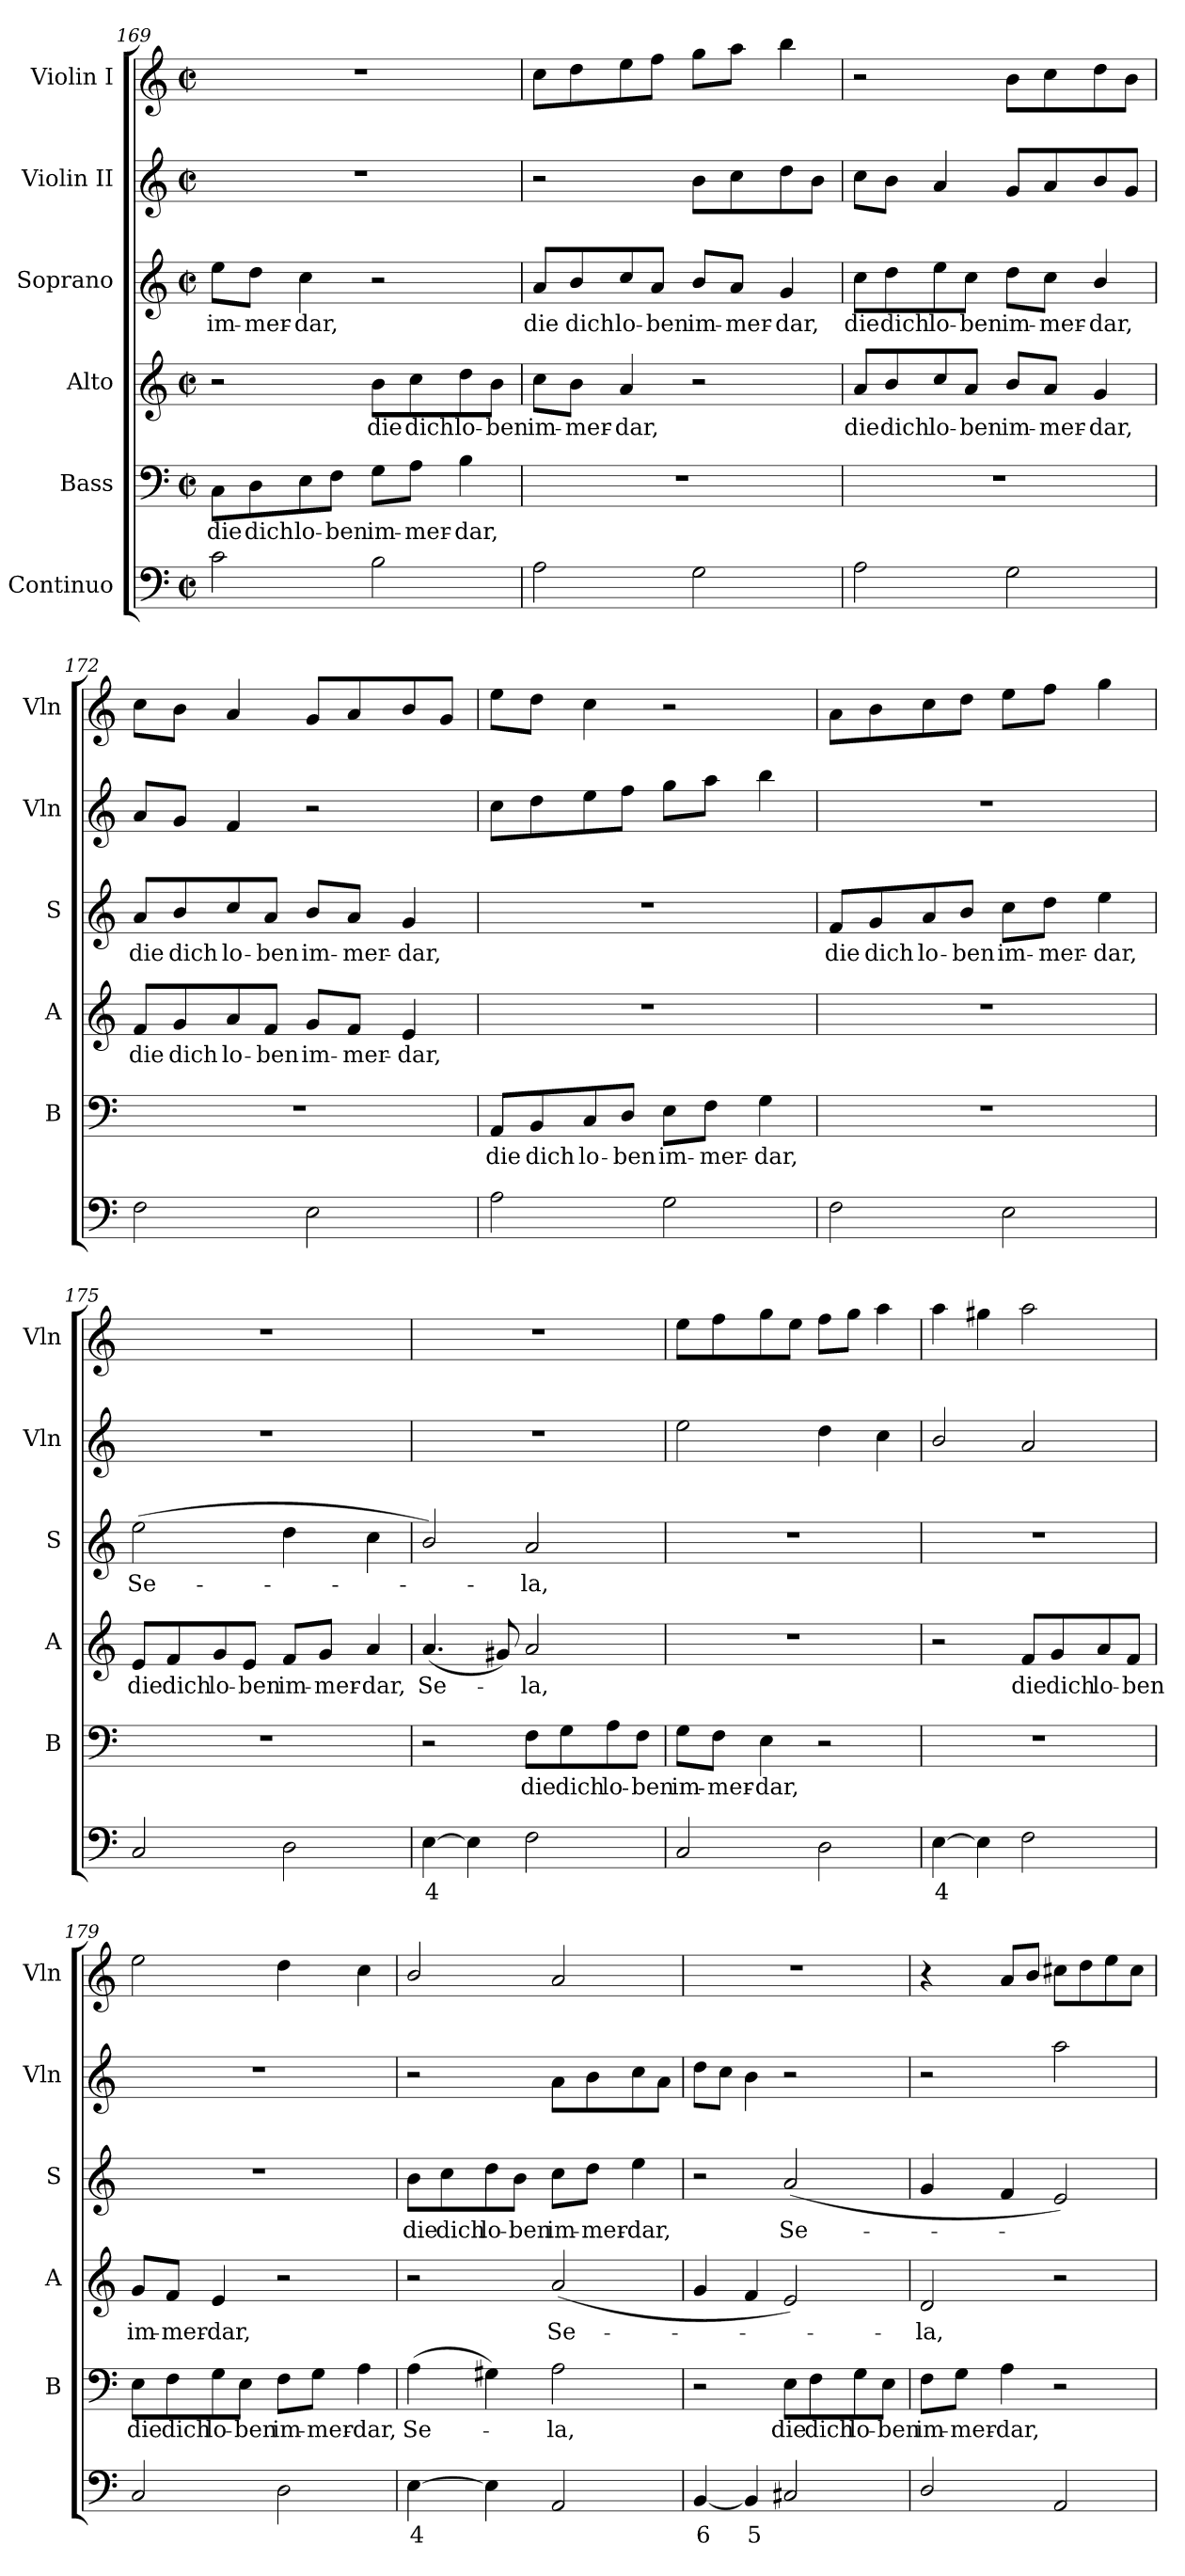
**kern	**text	**kern	**text	**kern	**text	**kern	**text	**kern	**kern
*part6	*part6	*part5	*part5	*part4	*part4	*part3	*part3	*part2	*part1
*staff6	*staff6	*staff5	*staff5	*staff4	*staff4	*staff3	*staff3	*staff2	*staff1
*I"Continuo	*	*I"Bass	*	*I"Alto	*	*I"Soprano	*	*I"Violin II	*I"Violin I
*	*	*I'B	*	*I'A	*	*I'S	*	*I'Vln	*I'Vln
*clefF4	*	*clefF4	*	*clefG2	*	*clefG2	*	*clefG2	*clefG2
*k[]	*	*k[]	*	*k[]	*	*k[]	*	*k[]	*k[]
*C:	*	*C:	*	*C:	*	*C:	*	*C:	*C:
*M2/2	*	*M2/2	*	*M2/2	*	*M2/2	*	*M2/2	*M2/2
*met(c|)	*	*met(c|)	*	*met(c|)	*	*met(c|)	*	*met(c|)	*met(c|)
=169	=169	=169	=169	=169	=169	=169	=169	=169	=169
!	!	!	!LO:LY:b	!	!	!	!LO:LY:b	!	!
2c	.	8C\L	die	2r	.	8ee\L	im-	1r	1r
!	!	!	!LO:LY:b	!	!	!	!LO:LY:b	!	!
.	.	8D\	dich	.	.	8dd\J	-mer-	.	.
!	!	!	!LO:LY:b	!	!	!	!LO:LY:b	!	!
.	.	8E\	lo-	.	.	4cc	-dar,	.	.
!	!	!	!LO:LY:b	!	!	!	!	!	!
.	.	8F\J	-ben	.	.	.	.	.	.
!	!	!	!LO:LY:b	!	!LO:LY:b	!	!	!	!
2B	.	8G\L	im-	8b\L	die	2r	.	.	.
!	!	!	!LO:LY:b	!	!LO:LY:b	!	!	!	!
.	.	8A\J	-mer-	8cc\	dich	.	.	.	.
!	!	!	!LO:LY:b	!	!LO:LY:b	!	!	!	!
.	.	4B	-dar,	8dd\	lo-	.	.	.	.
!	!	!	!	!	!LO:LY:b	!	!	!	!
.	.	.	.	8b\J	-ben	.	.	.	.
=170	=170	=170	=170	=170	=170	=170	=170	=170	=170
!	!	!	!	!	!LO:LY:b	!	!LO:LY:b	!	!
2A	.	1r	.	8cc\L	im-	8a/L	die	2r	8ccL
!	!	!	!	!	!LO:LY:b	!	!LO:LY:b	!	!
.	.	.	.	8b\J	-mer-	8b/	dich	.	8dd
!	!	!	!	!	!LO:LY:b	!	!LO:LY:b	!	!
.	.	.	.	4a	-dar,	8cc/	lo-	.	8ee
!	!	!	!	!	!	!	!LO:LY:b	!	!
.	.	.	.	.	.	8a/J	-ben	.	8ffJ
!	!	!	!	!	!	!	!LO:LY:b	!	!
2G	.	.	.	2r	.	8b/L	im-	8bL	8ggL
!	!	!	!	!	!	!	!LO:LY:b	!	!
.	.	.	.	.	.	8a/J	-mer-	8cc	8aaJ
!	!	!	!	!	!	!	!LO:LY:b	!	!
.	.	.	.	.	.	4g	-dar,	8dd	4bb
.	.	.	.	.	.	.	.	8bJ	.
!!LO:LB:g=z
=171	=171	=171	=171	=171	=171	=171	=171	=171	=171
!	!	!	!	!	!LO:LY:b	!	!LO:LY:b	!	!
2A	.	1r	.	8a/L	die	8cc\L	die	8ccL	2r
!	!	!	!	!	!LO:LY:b	!	!LO:LY:b	!	!
.	.	.	.	8b/	dich	8dd\	dich	8bJ	.
!	!	!	!	!	!LO:LY:b	!	!LO:LY:b	!	!
.	.	.	.	8cc/	lo-	8ee\	lo-	4a	.
!	!	!	!	!	!LO:LY:b	!	!LO:LY:b	!	!
.	.	.	.	8a/J	-ben	8cc\J	-ben	.	.
!	!	!	!	!	!LO:LY:b	!	!LO:LY:b	!	!
2G	.	.	.	8b/L	im-	8dd\L	im-	8gL	8bL
!	!	!	!	!	!LO:LY:b	!	!LO:LY:b	!	!
.	.	.	.	8a/J	-mer-	8cc\J	-mer-	8a	8cc
!	!	!	!	!	!LO:LY:b	!	!LO:LY:b	!	!
.	.	.	.	4g	-dar,	4b/	-dar,	8b	8dd
.	.	.	.	.	.	.	.	8gJ	8bJ
=172	=172	=172	=172	=172	=172	=172	=172	=172	=172
!	!	!	!	!	!LO:LY:b	!	!LO:LY:b	!	!
2F	.	1r	.	8f/L	die	8a/L	die	8aL	8ccL
!	!	!	!	!	!LO:LY:b	!	!LO:LY:b	!	!
.	.	.	.	8g/	dich	8b/	dich	8gJ	8bJ
!	!	!	!	!	!LO:LY:b	!	!LO:LY:b	!	!
.	.	.	.	8a/	lo-	8cc/	lo-	4f	4a
!	!	!	!	!	!LO:LY:b	!	!LO:LY:b	!	!
.	.	.	.	8f/J	-ben	8a/J	-ben	.	.
!	!	!	!	!	!LO:LY:b	!	!LO:LY:b	!	!
2E	.	.	.	8g/L	im-	8b/L	im-	2r	8gL
!	!	!	!	!	!LO:LY:b	!	!LO:LY:b	!	!
.	.	.	.	8f/J	-mer-	8a/J	-mer-	.	8a
!	!	!	!	!	!LO:LY:b	!	!LO:LY:b	!	!
.	.	.	.	4e	-dar,	4g	-dar,	.	8b
.	.	.	.	.	.	.	.	.	8gJ
=173	=173	=173	=173	=173	=173	=173	=173	=173	=173
!	!	!	!LO:LY:b	!	!	!	!	!	!
2A	.	8AA/L	die	1r	.	1r	.	8ccL	8eeL
!	!	!	!LO:LY:b	!	!	!	!	!	!
.	.	8BB/	dich	.	.	.	.	8dd	8ddJ
!	!	!	!LO:LY:b	!	!	!	!	!	!
.	.	8C/	lo-	.	.	.	.	8ee	4cc
!	!	!	!LO:LY:b	!	!	!	!	!	!
.	.	8D/J	-ben	.	.	.	.	8ffJ	.
!	!	!	!LO:LY:b	!	!	!	!	!	!
2G	.	8E\L	im-	.	.	.	.	8ggL	2r
!	!	!	!LO:LY:b	!	!	!	!	!	!
.	.	8F\J	-mer-	.	.	.	.	8aaJ	.
!	!	!	!LO:LY:b	!	!	!	!	!	!
.	.	4G	-dar,	.	.	.	.	4bb	.
!!LO:LB:g=z
=174	=174	=174	=174	=174	=174	=174	=174	=174	=174
!	!	!	!	!	!	!	!LO:LY:b	!	!
2F	.	1r	.	1r	.	8f/L	die	1r	8aL
!	!	!	!	!	!	!	!LO:LY:b	!	!
.	.	.	.	.	.	8g/	dich	.	8b
!	!	!	!	!	!	!	!LO:LY:b	!	!
.	.	.	.	.	.	8a/	lo-	.	8cc
!	!	!	!	!	!	!	!LO:LY:b	!	!
.	.	.	.	.	.	8b/J	-ben	.	8ddJ
!	!	!	!	!	!	!	!LO:LY:b	!	!
2E	.	.	.	.	.	8cc\L	im-	.	8eeL
!	!	!	!	!	!	!	!LO:LY:b	!	!
.	.	.	.	.	.	8dd\J	-mer-	.	8ffJ
!	!	!	!	!	!	!	!LO:LY:b	!	!
.	.	.	.	.	.	4ee	-dar,	.	4gg
=175	=175	=175	=175	=175	=175	=175	=175	=175	=175
!	!	!	!	!	!LO:LY:b	!	!LO:LY:b	!	!
2C	.	1r	.	8e/L	die	(>2ee	Se-	1r	1r
!	!	!	!	!	!LO:LY:b	!	!	!	!
.	.	.	.	8f/	dich	.	.	.	.
!	!	!	!	!	!LO:LY:b	!	!	!	!
.	.	.	.	8g/	lo-	.	.	.	.
!	!	!	!	!	!LO:LY:b	!	!	!	!
.	.	.	.	8e/J	-ben	.	.	.	.
!	!	!	!	!	!LO:LY:b	!	!	!	!
2D	.	.	.	8f/L	im-	4dd	.	.	.
!	!	!	!	!	!LO:LY:b	!	!	!	!
.	.	.	.	8g/J	-mer-	.	.	.	.
!	!	!	!	!	!LO:LY:b	!	!	!	!
.	.	.	.	4a	-dar,	4cc	.	.	.
=176	=176	=176	=176	=176	=176	=176	=176	=176	=176
!	!LO:LY:b	!	!	!	!LO:LY:b	!	!	!	!
[4E	4	2r	.	(<4.a	Se-	2b/)	.	1r	1r
4E]	.	.	.	.	.	.	.	.	.
.	.	.	.	8g#X)	.	.	.	.	.
!	!	!	!LO:LY:b	!	!LO:LY:b	!	!LO:LY:b	!	!
2F	.	8F\L	die	2a	la,	2a	la,	.	.
!	!	!	!LO:LY:b	!	!	!	!	!	!
.	.	8G\	dich	.	.	.	.	.	.
!	!	!	!LO:LY:b	!	!	!	!	!	!
.	.	8A\	lo-	.	.	.	.	.	.
!	!	!	!LO:LY:b	!	!	!	!	!	!
.	.	8F\J	-ben	.	.	.	.	.	.
=177	=177	=177	=177	=177	=177	=177	=177	=177	=177
!	!	!	!LO:LY:b	!	!	!	!	!	!
2C	.	8G\L	im-	1r	.	1r	.	2ee	8eeL
!	!	!	!LO:LY:b	!	!	!	!	!	!
.	.	8F\J	-mer-	.	.	.	.	.	8ff
!	!	!	!LO:LY:b	!	!	!	!	!	!
.	.	4E	-dar,	.	.	.	.	.	8gg
.	.	.	.	.	.	.	.	.	8eeJ
2D	.	2r	.	.	.	.	.	4dd	8ffL
.	.	.	.	.	.	.	.	.	8ggJ
.	.	.	.	.	.	.	.	4cc	4aa
!!LO:LB:g=z
=178	=178	=178	=178	=178	=178	=178	=178	=178	=178
!	!LO:LY:b	!	!	!	!	!	!	!	!
[4E	4	1r	.	2r	.	1r	.	2b/	4aa
4E]	.	.	.	.	.	.	.	.	4gg#X
!	!	!	!	!	!LO:LY:b	!	!	!	!
2F	.	.	.	8f/L	die	.	.	2a	2aa
!	!	!	!	!	!LO:LY:b	!	!	!	!
.	.	.	.	8g/	dich	.	.	.	.
!	!	!	!	!	!LO:LY:b	!	!	!	!
.	.	.	.	8a/	lo-	.	.	.	.
!	!	!	!	!	!LO:LY:b	!	!	!	!
.	.	.	.	8f/J	-ben	.	.	.	.
=179	=179	=179	=179	=179	=179	=179	=179	=179	=179
!	!	!	!LO:LY:b	!	!LO:LY:b	!	!	!	!
2C	.	8E\L	die	8g/L	im-	1r	.	1r	2ee
!	!	!	!LO:LY:b	!	!LO:LY:b	!	!	!	!
.	.	8F\	dich	8f/J	-mer-	.	.	.	.
!	!	!	!LO:LY:b	!	!LO:LY:b	!	!	!	!
.	.	8G\	lo-	4e	-dar,	.	.	.	.
!	!	!	!LO:LY:b	!	!	!	!	!	!
.	.	8E\J	-ben	.	.	.	.	.	.
!	!	!	!LO:LY:b	!	!	!	!	!	!
2D	.	8F\L	im-	2r	.	.	.	.	4dd
!	!	!	!LO:LY:b	!	!	!	!	!	!
.	.	8G\J	-mer-	.	.	.	.	.	.
!	!	!	!LO:LY:b	!	!	!	!	!	!
.	.	4A	-dar,	.	.	.	.	.	4cc
=180	=180	=180	=180	=180	=180	=180	=180	=180	=180
!	!LO:LY:b	!	!LO:LY:b	!	!	!	!LO:LY:b	!	!
[4E	4	(>4A	Se-	2r	.	8b\L	die	2r	2b/
!	!	!	!	!	!	!	!LO:LY:b	!	!
.	.	.	.	.	.	8cc\	dich	.	.
!	!	!	!	!	!	!	!LO:LY:b	!	!
4E]	.	4G#X)	.	.	.	8dd\	lo-	.	.
!	!	!	!	!	!	!	!LO:LY:b	!	!
.	.	.	.	.	.	8b\J	-ben	.	.
!	!	!	!LO:LY:b	!	!LO:LY:b	!	!LO:LY:b	!	!
2AA	.	2A	la,	(<2a	Se-	8cc\L	im-	8aL	2a
!	!	!	!	!	!	!	!LO:LY:b	!	!
.	.	.	.	.	.	8dd\J	-mer-	8b	.
!	!	!	!	!	!	!	!LO:LY:b	!	!
.	.	.	.	.	.	4ee	-dar,	8cc	.
.	.	.	.	.	.	.	.	8aJ	.
=181	=181	=181	=181	=181	=181	=181	=181	=181	=181
!	!LO:LY:b	!	!	!	!	!	!	!	!
[4BB	6	2r	.	4g	.	2r	.	8ddL	1r
.	.	.	.	.	.	.	.	8ccJ	.
!	!LO:LY:b	!	!	!	!	!	!	!	!
4BB]	5	.	.	4f	.	.	.	4b	.
!	!	!	!LO:LY:b	!	!	!	!LO:LY:b	!	!
2C#X	.	8E\L	die	2e)	.	(<2a	Se-	2r	.
!	!	!	!LO:LY:b	!	!	!	!	!	!
.	.	8F\	dich	.	.	.	.	.	.
!	!	!	!LO:LY:b	!	!	!	!	!	!
.	.	8G\	lo-	.	.	.	.	.	.
!	!	!	!LO:LY:b	!	!	!	!	!	!
.	.	8E\J	-ben	.	.	.	.	.	.
!!LO:LB:g=z
=182	=182	=182	=182	=182	=182	=182	=182	=182	=182
!	!	!	!LO:LY:b	!	!LO:LY:b	!	!	!	!
2D/	.	8F\L	im-	2d	la,	4g	.	2r	4r
!	!	!	!LO:LY:b	!	!	!	!	!	!
.	.	8G\J	-mer-	.	.	.	.	.	.
!	!	!	!LO:LY:b	!	!	!	!	!	!
.	.	4A	-dar,	.	.	4f	.	.	8aL
.	.	.	.	.	.	.	.	.	8bJ
2AA	.	2r	.	2r	.	2e)	.	2aa	8cc#XL
.	.	.	.	.	.	.	.	.	8dd
.	.	.	.	.	.	.	.	.	8ee
.	.	.	.	.	.	.	.	.	8cc#J
=	=	=	=	=	=	=	=	=	=
*-	*-	*-	*-	*-	*-	*-	*-	*-	*-
